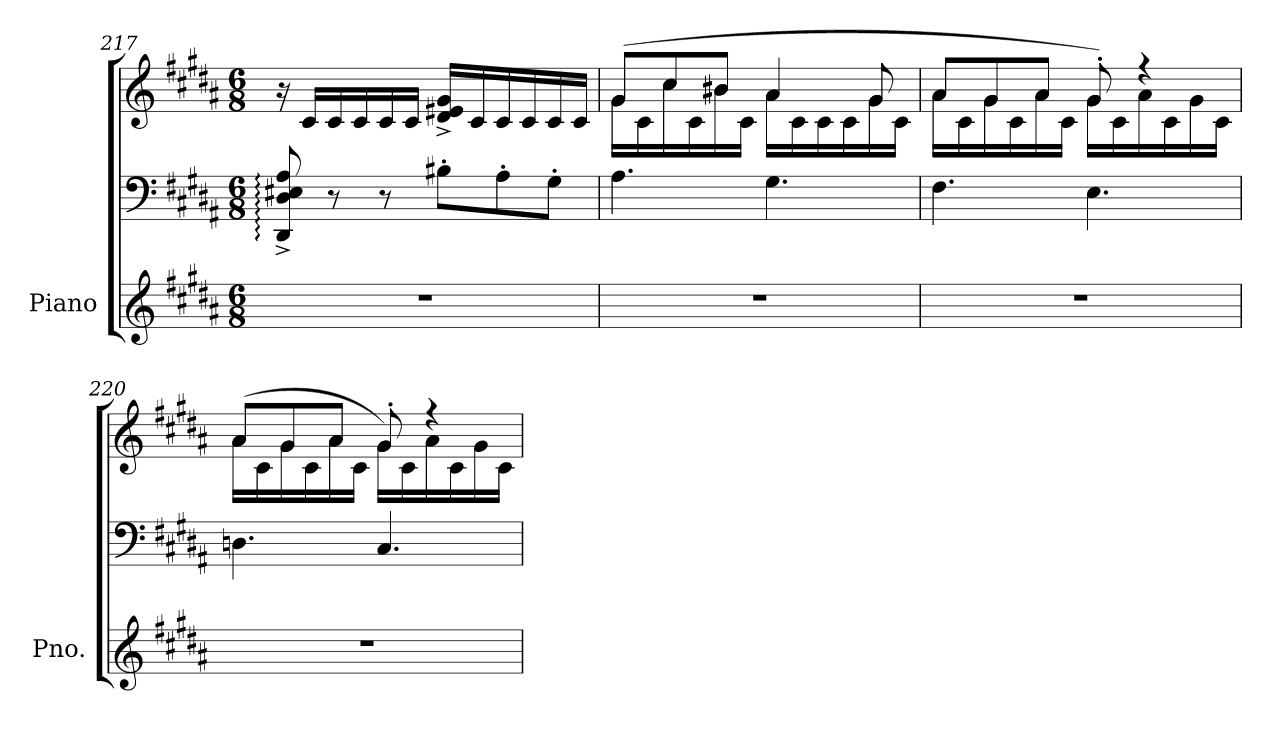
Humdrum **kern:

**kern	**kern	**kern
*part1	*part1	*part1
*staff3	*staff2	*staff1
*I"Piano	*	*
*I'Pno.	*	*
*clefG2	*clefF4	*clefG2
*k[f#c#g#d#a#]	*k[f#c#g#d#a#]	*k[f#c#g#d#a#]
*M6/8	*M6/8	*M6/8
=217	=217	=217
2.r	8DD#/:^ 8D#/:^ 8E#X/:^ 8A#/:^	16r
.	.	16c#/LL
.	8r	16c#/
.	.	16c#/
.	8r	16c#/
.	.	16c#/JJ
.	8B#X'\L	16d#/^ 16e#X/^ 16g#/^LL
.	.	16c#/
.	8A#'\	16c#/
.	.	16c#/
.	8G#'\J	16c#/
.	.	16c#/JJ
!!LO:LB:g=z
=218	=218	=218
*	*	*^
2.r	4.A#\	(>8g#/L	16g#\LL
.	.	.	16c#\
.	.	8cc#/	16cc#\
.	.	.	16c#\
.	.	8b#X/J	16b#\
.	.	.	16c#\JJ
.	4.G#\	4a#/	16a#\LL
.	.	.	16c#\
.	.	.	16c#\
.	.	.	16c#\
.	.	8g#/	16g#\
.	.	.	16c#\JJ
=219	=219	=219	=219
2.r	4.F#\	8a#/L	16a#\LL
.	.	.	16c#\
.	.	8g#/	16g#\
.	.	.	16c#\
.	.	8a#/J	16a#\
.	.	.	16c#\JJ
.	4.E\	8g#'/)	16g#\LL
.	.	.	16c#\
.	.	4r	16a#\
.	.	.	16c#\
.	.	.	16g#\
.	.	.	16c#\JJ
=220	=220	=220	=220
2.r	4.Dn\	(>8a#/L	16a#\LL
.	.	.	16c#\
.	.	8g#/	16g#\
.	.	.	16c#\
.	.	8a#/J	16a#\
.	.	.	16c#\JJ
.	4.C#/	8g#'/)	16g#\LL
.	.	.	16c#\
.	.	4r	16a#\
.	.	.	16c#\
.	.	.	16g#\
.	.	.	16c#\JJ
*	*	*v	*v
=	=	=
*-	*-	*-
